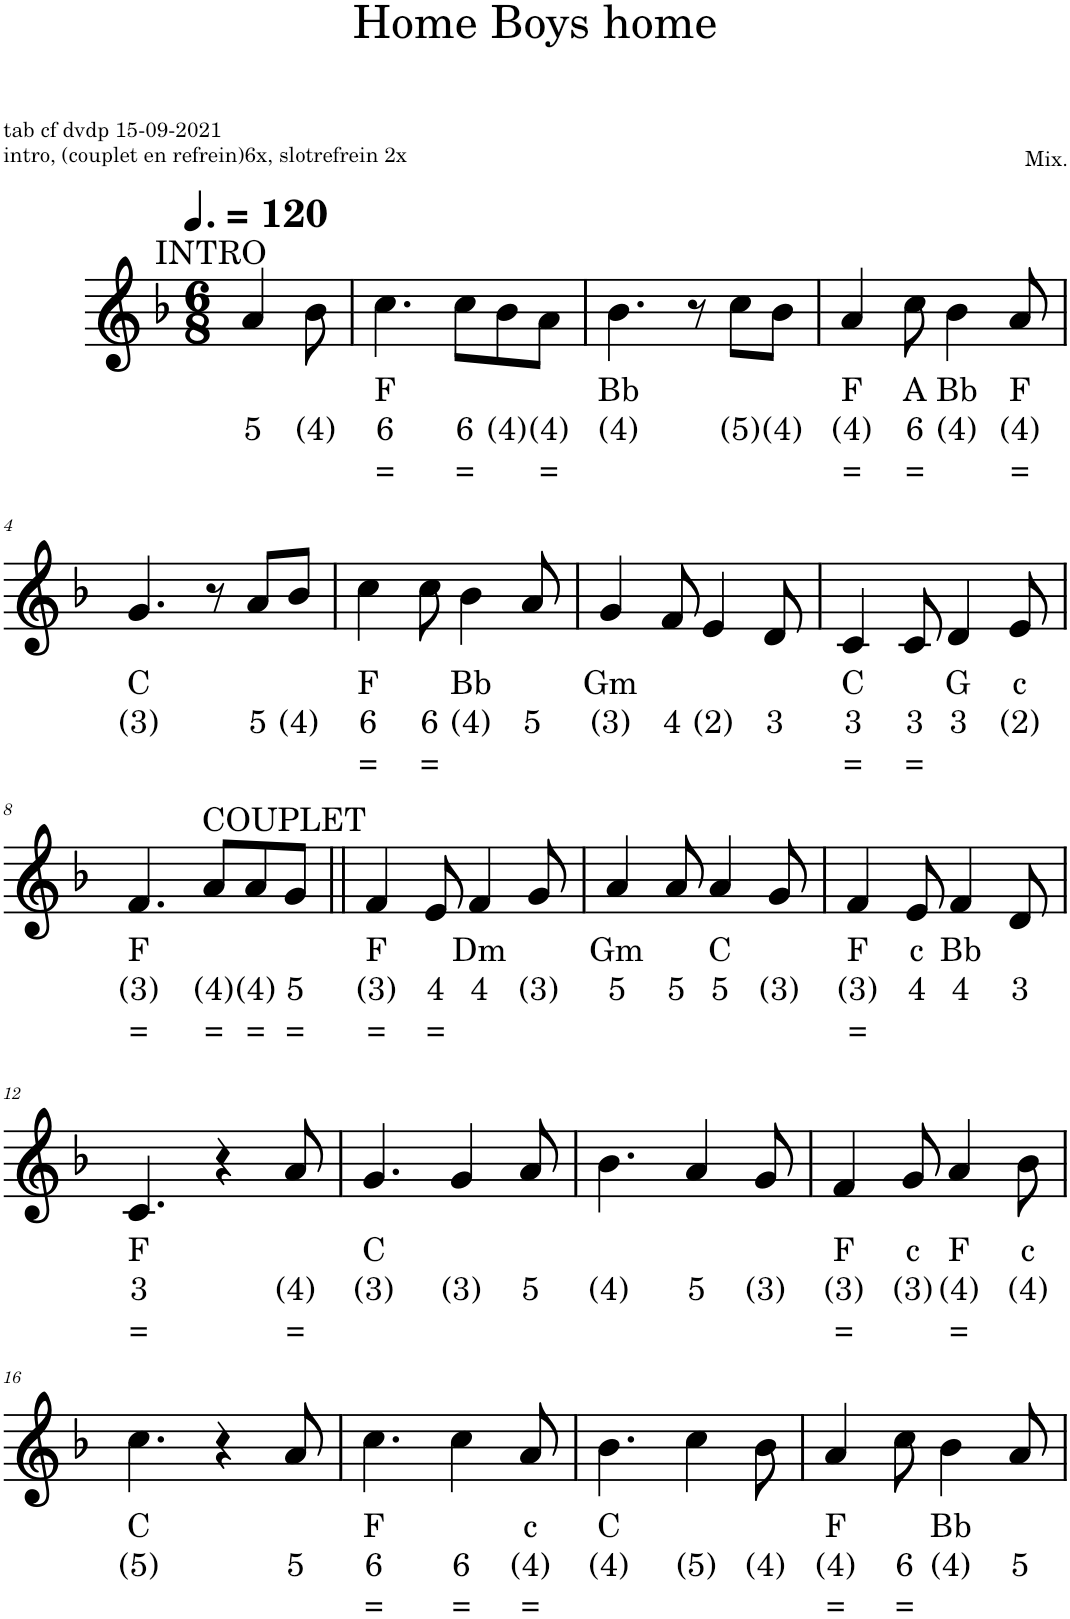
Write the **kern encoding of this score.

**kern	**text	**text	**text
*part1	*part1	*part1	*part1
*staff1	*staff1	*staff1	*staff1
*I"Piano	*	*	*
*clefG2	*	*	*
*k[b-]	*	*	*
*M6/8	*	*	*
*MM180	*	*	*
=	=	=	=
!LO:TX:a:t=INTRO	!	!	!
!	!	!LO:LY:b	!
4a/	.	5	.
!	!	!LO:LY:b	!
8b-\	.	(4)	.
=1	=1	=1	=1
!	!LO:LY:b	!LO:LY:b	!LO:LY:b
4.cc\	F	6	=
!	!	!LO:LY:b	!LO:LY:b
8cc\L	.	6	=
!	!	!LO:LY:b	!
8b-\	.	(4)	.
!	!	!LO:LY:b	!LO:LY:b
8a\J	.	(4)	=
=2	=2	=2	=2
!	!LO:LY:b	!LO:LY:b	!
4.b-\	Bb	(4)	.
8r	.	.	.
!	!	!LO:LY:b	!
8cc\L	.	(5)	.
!	!	!LO:LY:b	!
8b-\J	.	(4)	.
=3	=3	=3	=3
!	!LO:LY:b	!LO:LY:b	!LO:LY:b
4a/	F	(4)	=
!	!LO:LY:b	!LO:LY:b	!LO:LY:b
8cc\	A	6	=
!	!LO:LY:b	!LO:LY:b	!
4b-\	Bb	(4)	.
!	!LO:LY:b	!LO:LY:b	!LO:LY:b
8a/	F	(4)	=
!!LO:LB:g=z
=4	=4	=4	=4
!	!LO:LY:b	!LO:LY:b	!
4.g/	C	(3)	.
8r	.	.	.
!	!	!LO:LY:b	!
8a/L	.	5	.
!	!	!LO:LY:b	!
8b-/J	.	(4)	.
=5	=5	=5	=5
!	!LO:LY:b	!LO:LY:b	!LO:LY:b
4cc\	F	6	=
!	!	!LO:LY:b	!LO:LY:b
8cc\	.	6	=
!	!LO:LY:b	!LO:LY:b	!
4b-\	Bb	(4)	.
!	!	!LO:LY:b	!
8a/	.	5	.
=6	=6	=6	=6
!	!LO:LY:b	!LO:LY:b	!
4g/	Gm	(3)	.
!	!	!LO:LY:b	!
8f/	.	4	.
!	!	!LO:LY:b	!
4e/	.	(2)	.
!	!	!LO:LY:b	!
8d/	.	3	.
=7	=7	=7	=7
!	!LO:LY:b	!LO:LY:b	!LO:LY:b
4c/	C	3	=
!	!	!LO:LY:b	!LO:LY:b
8c/	.	3	=
!	!LO:LY:b	!LO:LY:b	!
4d/	G	3	.
!	!LO:LY:b	!LO:LY:b	!
8e/	c	(2)	.
!!LO:LB:g=z
=8	=8	=8	=8
!	!LO:LY:b	!LO:LY:b	!LO:LY:b
4.f/	F	(3)	=
!LO:TX:a:t=COUPLET	!	!	!
!	!	!LO:LY:b	!LO:LY:b
8a/L	.	(4)	=
!	!	!LO:LY:b	!LO:LY:b
8a/	.	(4)	=
!	!	!LO:LY:b	!LO:LY:b
8g/J	.	5	=
=9||	=9||	=9||	=9||
!	!LO:LY:b	!LO:LY:b	!LO:LY:b
4f/	F	(3)	=
!	!	!LO:LY:b	!LO:LY:b
8e/	.	4	=
!	!LO:LY:b	!LO:LY:b	!
4f/	Dm	4	.
!	!	!LO:LY:b	!
8g/	.	(3)	.
=10	=10	=10	=10
!	!LO:LY:b	!LO:LY:b	!
4a/	Gm	5	.
!	!	!LO:LY:b	!
8a/	.	5	.
!	!LO:LY:b	!LO:LY:b	!
4a/	C	5	.
!	!	!LO:LY:b	!
8g/	.	(3)	.
=11	=11	=11	=11
!	!LO:LY:b	!LO:LY:b	!LO:LY:b
4f/	F	(3)	=
!	!LO:LY:b	!LO:LY:b	!
8e/	c	4	.
!	!LO:LY:b	!LO:LY:b	!
4f/	Bb	4	.
!	!	!LO:LY:b	!
8d/	.	3	.
!!LO:LB:g=z
=12	=12	=12	=12
!	!LO:LY:b	!LO:LY:b	!LO:LY:b
4.c/	F	3	=
4r	.	.	.
!	!	!LO:LY:b	!LO:LY:b
8a/	.	(4)	=
=13	=13	=13	=13
!	!LO:LY:b	!LO:LY:b	!
4.g/	C	(3)	.
!	!	!LO:LY:b	!
4g/	.	(3)	.
!	!	!LO:LY:b	!
8a/	.	5	.
=14	=14	=14	=14
!	!	!LO:LY:b	!
4.b-\	.	(4)	.
!	!	!LO:LY:b	!
4a/	.	5	.
!	!	!LO:LY:b	!
8g/	.	(3)	.
=15	=15	=15	=15
!	!LO:LY:b	!LO:LY:b	!LO:LY:b
4f/	F	(3)	=
!	!LO:LY:b	!LO:LY:b	!
8g/	c	(3)	.
!	!LO:LY:b	!LO:LY:b	!LO:LY:b
4a/	F	(4)	=
!	!LO:LY:b	!LO:LY:b	!
8b-\	c	(4)	.
!!LO:LB:g=z
=16	=16	=16	=16
!	!LO:LY:b	!LO:LY:b	!
4.cc\	C	(5)	.
4r	.	.	.
!	!	!LO:LY:b	!
8a/	.	5	.
=17	=17	=17	=17
!	!LO:LY:b	!LO:LY:b	!LO:LY:b
4.cc\	F	6	=
!	!	!LO:LY:b	!LO:LY:b
4cc\	.	6	=
!	!LO:LY:b	!LO:LY:b	!LO:LY:b
8a/	c	(4)	=
=18	=18	=18	=18
!	!LO:LY:b	!LO:LY:b	!
4.b-\	C	(4)	.
!	!	!LO:LY:b	!
4cc\	.	(5)	.
!	!	!LO:LY:b	!
8b-\	.	(4)	.
=19	=19	=19	=19
!	!LO:LY:b	!LO:LY:b	!LO:LY:b
4a/	F	(4)	=
!	!	!LO:LY:b	!LO:LY:b
8cc\	.	6	=
!	!LO:LY:b	!LO:LY:b	!
4b-\	Bb	(4)	.
!	!	!LO:LY:b	!
8a/	.	5	.
=	=	=	=
*-	*-	*-	*-
